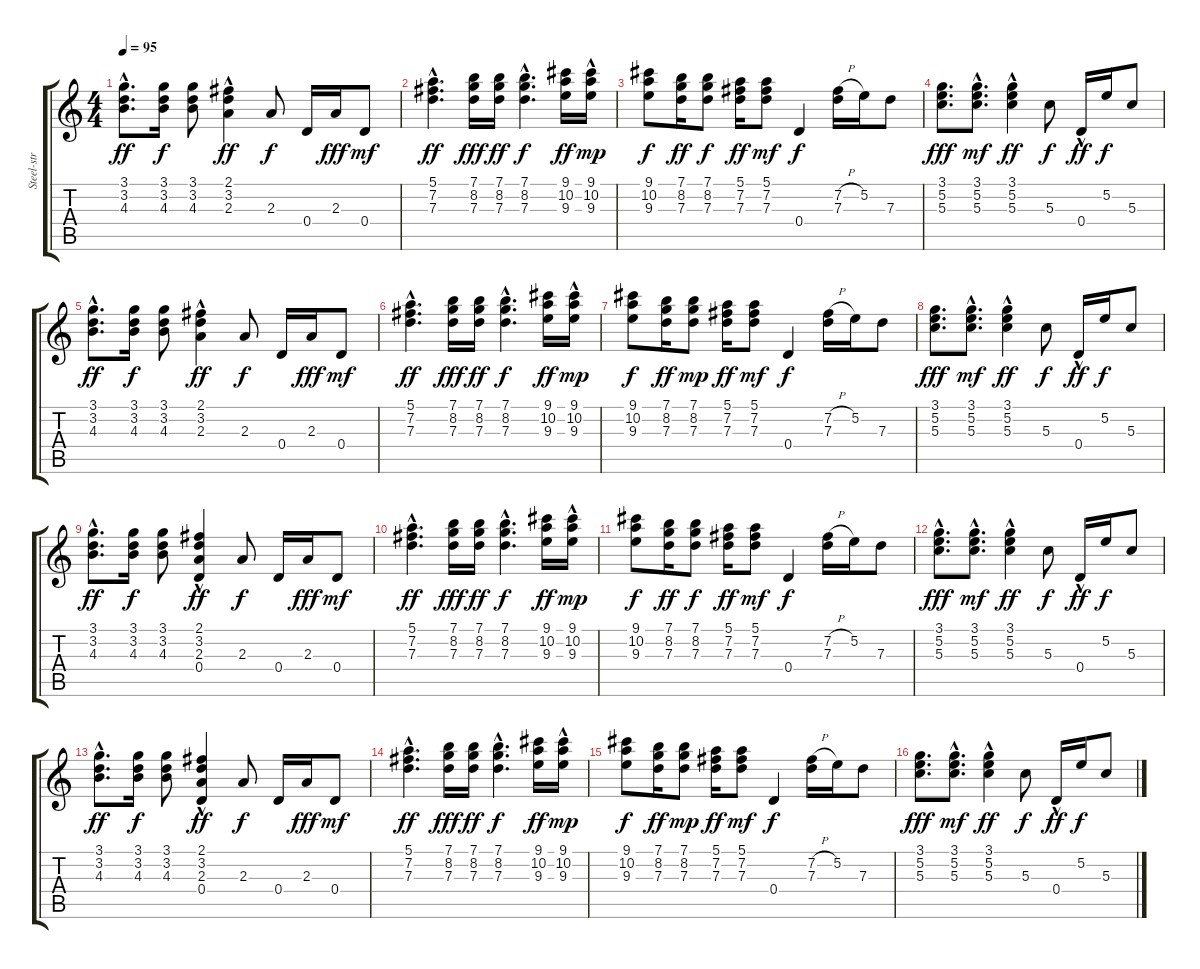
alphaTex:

\track ("Steel-str guit" "Steel-str ") {instrument acousticguitarsteel}
\staff {score tabs}
\tuning (E4 B3 G3 D3 A2 E2) {hide}
\ts (4 4)
\tempo 95
\clef g2
\ks c
(3.1{hac} 3.2{hac} 4.3).8{d dy ff} (3.1 3.2 4.3).16{dy f} (3.1 3.2 4.3).8 (2.1{hac} 3.2{hac} 2.3{hac}).4{dy ff} 2.3.8{dy f} 0.4.16 2.3.16{dy fff} 0.4.8{dy mf} |
(5.1{hac} 7.2{hac} 7.3{hac}).4{d dy ff} (7.1 8.2 7.3).16{dy fff} (7.1 8.2 7.3).16{dy ff} (7.1{hac} 8.2{hac} 7.3{hac}).4{d dy f} (9.1 10.2 9.3).16{dy ff} (9.1{hac} 10.2{hac} 9.3).16{dy mp} |
(9.1 10.2 9.3).8{dy f} (7.1 8.2 7.3).16{dy ff} (7.1 8.2 7.3).8{dy f} (5.1 7.2 7.3).16{dy ff} (5.1 7.2 7.3).8{dy mf} 0.4.4{dy f} (7.2{h} 7.3).16 5.2.16 7.3.8 |
(3.1 5.2 5.3).8{d dy fff} (3.1{hac} 5.2{hac} 5.3{hac}).8{d dy mf} (3.1{hac} 5.2{hac} 5.3{hac}).4{dy ff} 5.3.8{dy f} 0.4{hac}.16{dy ff} 5.2.16{dy f} 5.3.8 |
(3.1{hac} 3.2{hac} 4.3).8{d dy ff} (3.1 3.2 4.3).16{dy f} (3.1 3.2 4.3).8 (2.1{hac} 3.2{hac} 2.3{hac}).4{dy ff} 2.3.8{dy f} 0.4.16 2.3.16{dy fff} 0.4.8{dy mf} |
(5.1{hac} 7.2{hac} 7.3{hac}).4{d dy ff} (7.1 8.2 7.3).16{dy fff} (7.1 8.2 7.3).16{dy ff} (7.1{hac} 8.2{hac} 7.3{hac}).4{d dy f} (9.1 10.2 9.3).16{dy ff} (9.1{hac} 10.2{hac} 9.3).16{dy mp} |
(9.1 10.2 9.3).8{dy f} (7.1 8.2 7.3).16{dy ff} (7.1 8.2 7.3).8{dy mp} (5.1 7.2 7.3).16{dy ff} (5.1 7.2 7.3).8{dy mf} 0.4.4{dy f} (7.2{h} 7.3).16 5.2.16 7.3.8 |
(3.1 5.2 5.3).8{d dy fff} (3.1{hac} 5.2{hac} 5.3{hac}).8{d dy mf} (3.1{hac} 5.2{hac} 5.3{hac}).4{dy ff} 5.3.8{dy f} 0.4{hac}.16{dy ff} 5.2.16{dy f} 5.3.8 |
(3.1{hac} 3.2{hac} 4.3).8{d dy ff} (3.1 3.2 4.3).16{dy f} (3.1 3.2 4.3).8 (2.1{hac} 3.2{hac} 2.3{hac} 0.4).4{dy ff} 2.3.8{dy f} 0.4.16 2.3.16{dy fff} 0.4.8{dy mf} |
(5.1{hac} 7.2{hac} 7.3{hac}).4{d dy ff} (7.1 8.2 7.3).16{dy fff} (7.1 8.2 7.3).16{dy ff} (7.1{hac} 8.2{hac} 7.3{hac}).4{d dy f} (9.1 10.2 9.3).16{dy ff} (9.1{hac} 10.2{hac} 9.3).16{dy mp} |
(9.1 10.2 9.3).8{dy f} (7.1 8.2 7.3).16{dy ff} (7.1 8.2 7.3).8{dy f} (5.1 7.2 7.3).16{dy ff} (5.1 7.2 7.3).8{dy mf} 0.4.4{dy f} (7.2{h} 7.3).16 5.2.16 7.3.8 |
(3.1{hac} 5.2 5.3).8{d dy fff} (3.1{hac} 5.2{hac} 5.3{hac}).8{d dy mf} (3.1{hac} 5.2{hac} 5.3{hac}).4{dy ff} 5.3.8{dy f} 0.4{hac}.16{dy ff} 5.2.16{dy f} 5.3.8 |
(3.1{hac} 3.2{hac} 4.3).8{d dy ff} (3.1 3.2 4.3).16{dy f} (3.1 3.2 4.3).8 (2.1{hac} 3.2{hac} 2.3{hac} 0.4).4{dy ff} 2.3.8{dy f} 0.4.16 2.3.16{dy fff} 0.4.8{dy mf} |
(5.1{hac} 7.2{hac} 7.3{hac}).4{d dy ff} (7.1 8.2 7.3).16{dy fff} (7.1 8.2 7.3).16{dy ff} (7.1{hac} 8.2{hac} 7.3{hac}).4{d dy f} (9.1 10.2 9.3).16{dy ff} (9.1{hac} 10.2{hac} 9.3).16{dy mp} |
(9.1 10.2 9.3).8{dy f} (7.1 8.2 7.3).16{dy ff} (7.1 8.2 7.3).8{dy mp} (5.1 7.2 7.3).16{dy ff} (5.1 7.2 7.3).8{dy mf} 0.4.4{dy f} (7.2{h} 7.3).16 5.2.16 7.3.8 |
(3.1 5.2 5.3).8{d dy fff} (3.1{hac} 5.2{hac} 5.3{hac}).8{d dy mf} (3.1{hac} 5.2{hac} 5.3{hac}).4{dy ff} 5.3.8{dy f} 0.4{hac}.16{dy ff} 5.2.16{dy f} 5.3.8
